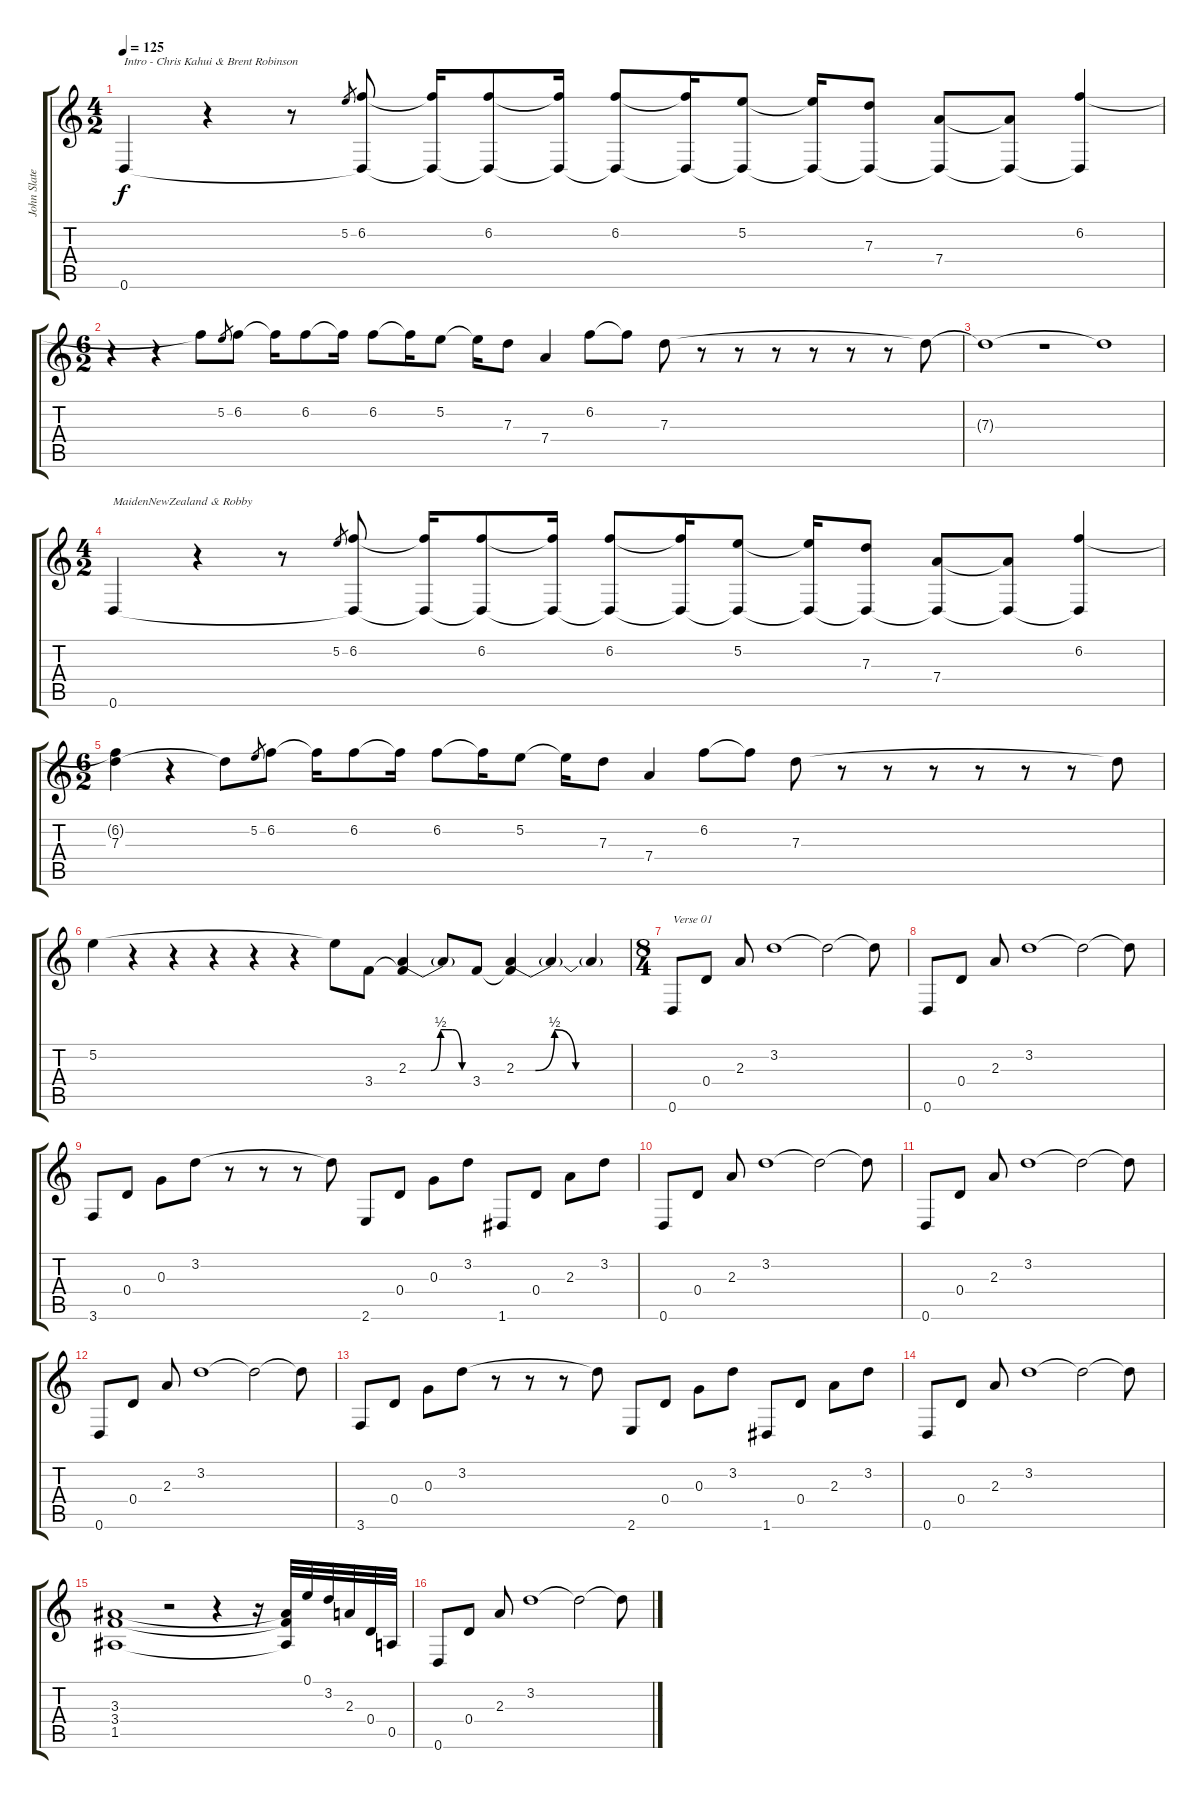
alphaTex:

\track ("John Slater" "John Slate") {instrument electricguitarclean}
\staff {score tabs}
\tuning (E4 B3 G3 D3 A2 D2) {hide}
\ts (4 2)
\tempo 125
\clef g2
\ks c
0.6.4{txt "Intro - Chris Kahui & Brent Robinson" dy f instrument electricguitarclean} r.4 r.8 5.2.8{gr} (6.2 0.6{t}).8 (6.2{t} 0.6{t}).16 (6.2 0.6{t}).8 (6.2{t} 0.6{t}).16 (6.2 0.6{t}).8 (6.2{t} 0.6{t}).16 (5.2 0.6{t}).8 (5.2{t} 0.6{t}).16 (7.3 0.6{t}).8 (7.4 0.6{t}).8 (7.4{t} 0.6{t}).8 (6.2 0.6{t}).4 |
\ts (6 2)
r.4 r.4 6.2{t}.8 5.2.8{gr} 6.2.8 6.2{t}.16 6.2.8 6.2{t}.16 6.2.8 6.2{t}.16 5.2.8 5.2{t}.16 7.3.8 7.4.4 6.2.8 6.2{t}.8 7.3.8 r.8 r.8 r.8 r.8 r.8 r.8 7.3{t}.8 |
7.3{t}.1 r.1 7.3{t}.1 |
\ts (4 2)
0.6.4{txt "MaidenNewZealand & Robby"} r.4 r.8 5.2.8{gr} (6.2 0.6{t}).8 (6.2{t} 0.6{t}).16 (6.2 0.6{t}).8 (6.2{t} 0.6{t}).16 (6.2 0.6{t}).8 (6.2{t} 0.6{t}).16 (5.2 0.6{t}).8 (5.2{t} 0.6{t}).16 (7.3 0.6{t}).8 (7.4 0.6{t}).8 (7.4{t} 0.6{t}).8 (6.2 0.6{t}).4 |
\ts (6 2)
(6.2{t} 7.3).4 r.4 7.3{t}.8 5.2.8{gr} 6.2.8 6.2{t}.16 6.2.8 6.2{t}.16 6.2.8 6.2{t}.16 5.2.8 5.2{t}.16 7.3.8 7.4.4 6.2.8 6.2{t}.8 7.3.8 r.8 r.8 r.8 r.8 r.8 r.8 7.3{t}.8 |
5.2.4 r.4 r.4 r.4 r.4 r.4 5.2{t}.8 3.4.8 (2.3{be (custom 0 0 15 0 21 0 30 2 35 2 41 2 50 0 60 0)} 3.4{t}).4 2.3{t}.8 3.4.8 (2.3{be (custom 0 0 10 0 20 2 31 0 45 0 60 0)} 3.4{t}).4 2.3{t}.4 2.3{t}.4 |
\ts (8 4)
0.6.8{txt "Verse 01"} 0.4.8 2.3.8 3.2.1 3.2{t}.2 3.2{t}.8 |
0.6.8 0.4.8 2.3.8 3.2.1 3.2{t}.2 3.2{t}.8 |
3.6.8 0.4.8 0.3.8 3.2.8 r.8 r.8 r.8 3.2{t}.8 2.6.8 0.4.8 0.3.8 3.2.8 1.6.8 0.4.8 2.3.8 3.2.8 |
0.6.8 0.4.8 2.3.8 3.2.1 3.2{t}.2 3.2{t}.8 |
0.6.8 0.4.8 2.3.8 3.2.1 3.2{t}.2 3.2{t}.8 |
0.6.8 0.4.8 2.3.8 3.2.1 3.2{t}.2 3.2{t}.8 |
3.6.8 0.4.8 0.3.8 3.2.8 r.8 r.8 r.8 3.2{t}.8 2.6.8 0.4.8 0.3.8 3.2.8 1.6.8 0.4.8 2.3.8 3.2.8 |
0.6.8 0.4.8 2.3.8 3.2.1 3.2{t}.2 3.2{t}.8 |
(3.3 3.4 1.5).1 r.2 r.4 r.16 (3.3{t} 3.4{t} 1.5{t}).32 0.1.32 3.2.32 2.3.32 0.4.32 0.5.32 |
0.6.8 0.4.8 2.3.8 3.2.1 3.2{t}.2 3.2{t}.8
